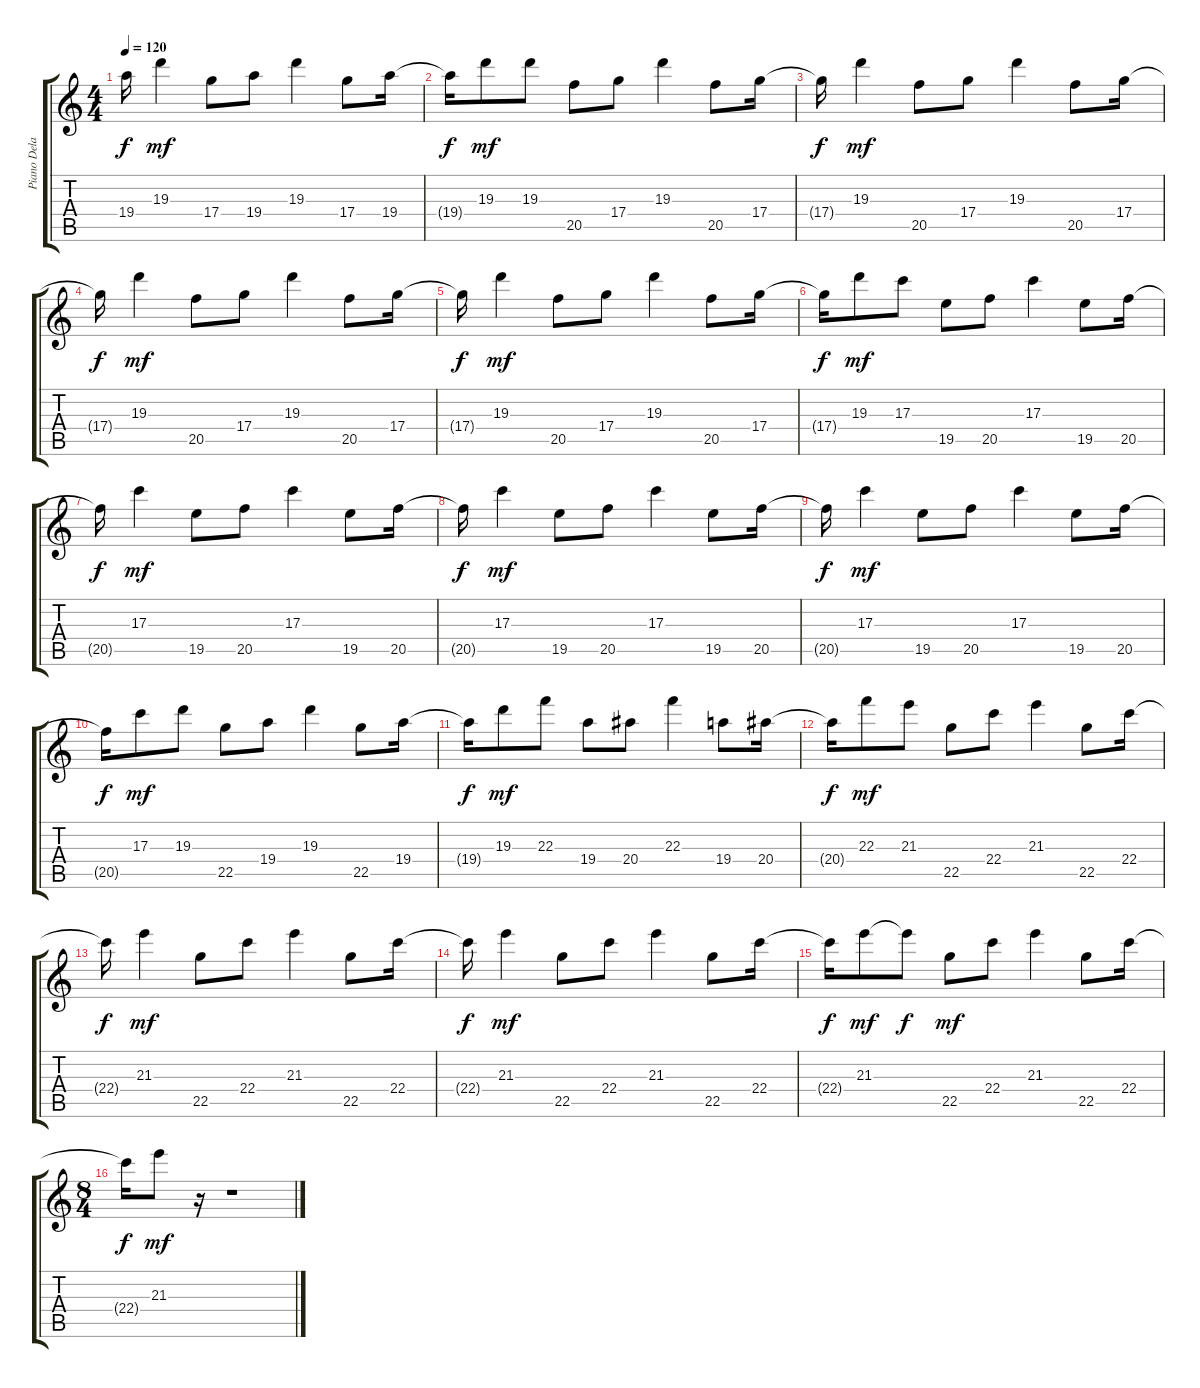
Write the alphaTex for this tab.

\track ("Piano Delay" "Piano Dela") {instrument acousticgrandpiano}
\staff {score tabs}
\tuning (E5 B4 G4 D4 A3 E3) {hide}
\ts (4 4)
\tempo 120
\clef g2
\ks c
19.4{t}.16{dy f} 19.3.4{dy mf} 17.4.8 19.4.8 19.3.4 17.4.8 19.4.16 |
19.4{t}.16{dy f} 19.3.8{dy mf} 19.3.8 20.5.8 17.4.8 19.3.4 20.5.8 17.4.16 |
17.4{t}.16{dy f} 19.3.4{dy mf} 20.5.8 17.4.8 19.3.4 20.5.8 17.4.16 |
17.4{t}.16{dy f} 19.3.4{dy mf} 20.5.8 17.4.8 19.3.4 20.5.8 17.4.16 |
17.4{t}.16{dy f} 19.3.4{dy mf} 20.5.8 17.4.8 19.3.4 20.5.8 17.4.16 |
17.4{t}.16{dy f} 19.3.8{dy mf} 17.3.8 19.5.8 20.5.8 17.3.4 19.5.8 20.5.16 |
20.5{t}.16{dy f} 17.3.4{dy mf} 19.5.8 20.5.8 17.3.4 19.5.8 20.5.16 |
20.5{t}.16{dy f} 17.3.4{dy mf} 19.5.8 20.5.8 17.3.4 19.5.8 20.5.16 |
20.5{t}.16{dy f} 17.3.4{dy mf} 19.5.8 20.5.8 17.3.4 19.5.8 20.5.16 |
20.5{t}.16{dy f} 17.3.8{dy mf} 19.3.8 22.5.8 19.4.8 19.3.4 22.5.8 19.4.16 |
19.4{t}.16{dy f} 19.3.8{dy mf} 22.3.8 19.4.8 20.4.8 22.3.4 19.4.8 20.4.16 |
20.4{t}.16{dy f} 22.3.8{dy mf} 21.3.8 22.5.8 22.4.8 21.3.4 22.5.8 22.4.16 |
22.4{t}.16{dy f} 21.3.4{dy mf} 22.5.8 22.4.8 21.3.4 22.5.8 22.4.16 |
22.4{t}.16{dy f} 21.3.4{dy mf} 22.5.8 22.4.8 21.3.4 22.5.8 22.4.16 |
22.4{t}.16{dy f} 21.3.8{dy mf} 21.3{t}.8{dy f} 22.5.8{dy mf} 22.4.8 21.3.4 22.5.8 22.4.16 |
\ts (8 4)
22.4{t}.16{dy f} 21.3.8{dy mf} r.16 r.1
